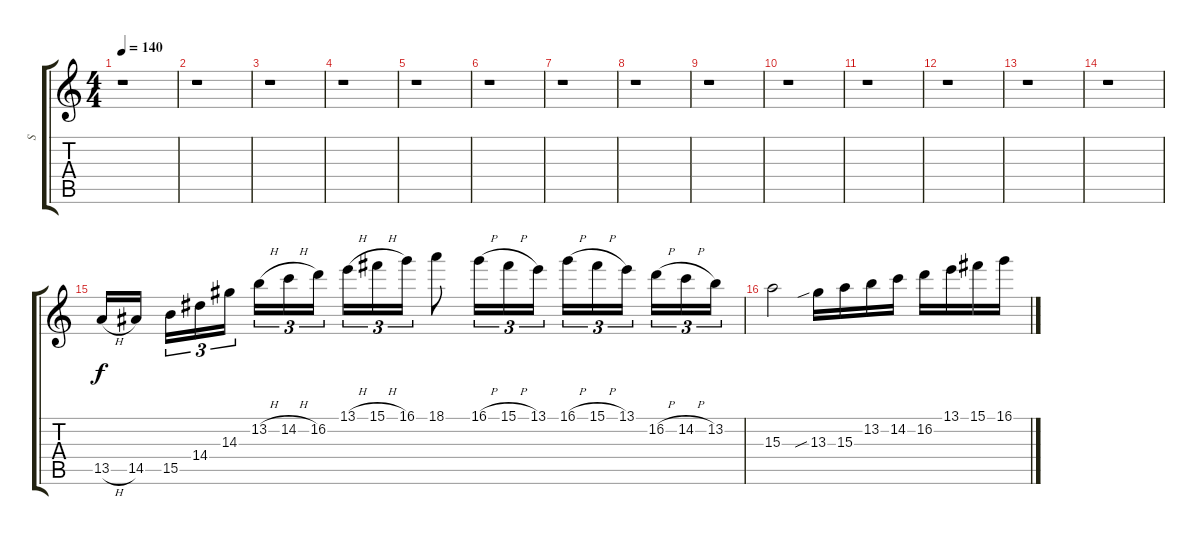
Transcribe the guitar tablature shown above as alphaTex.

\track ("S" "S") {instrument distortionguitar}
\staff {score tabs}
\tuning (Eb4 Bb3 Gb3 Db3 Ab2 Eb2) {hide}
\ts (4 4)
\tempo 140
\clef g2
\ks c
r.1{dy f} |
r.1 |
r.1 |
r.1 |
r.1 |
r.1 |
r.1 |
r.1 |
r.1 |
r.1 |
r.1 |
r.1 |
r.1 |
r.1 |
13.5{h}.16 14.5.16{beam splitsecondary} 15.5.16{tu (3 2)} 14.4.16{tu (3 2)} 14.3.16{tu (3 2)} 13.2{h}.16{tu (3 2)} 14.2{h}.16{tu (3 2)} 16.2.16{tu (3 2) beam splitsecondary} 13.1{h}.16{tu (3 2)} 15.1{h}.16{tu (3 2)} 16.1.16{tu (3 2)} 18.1.8 16.1{h}.16{tu (3 2)} 15.1{h}.16{tu (3 2)} 13.1.16{tu (3 2)} 16.1{h}.16{tu (3 2)} 15.1{h}.16{tu (3 2)} 13.1.16{tu (3 2) beam splitsecondary} 16.2{h}.16{tu (3 2)} 14.2{h}.16{tu (3 2)} 13.2.16{tu (3 2)} |
15.3.2 13.3{sib}.16 15.3.16 13.2.16 14.2.16 16.2.16 13.1.16 15.1.16 16.1.16
